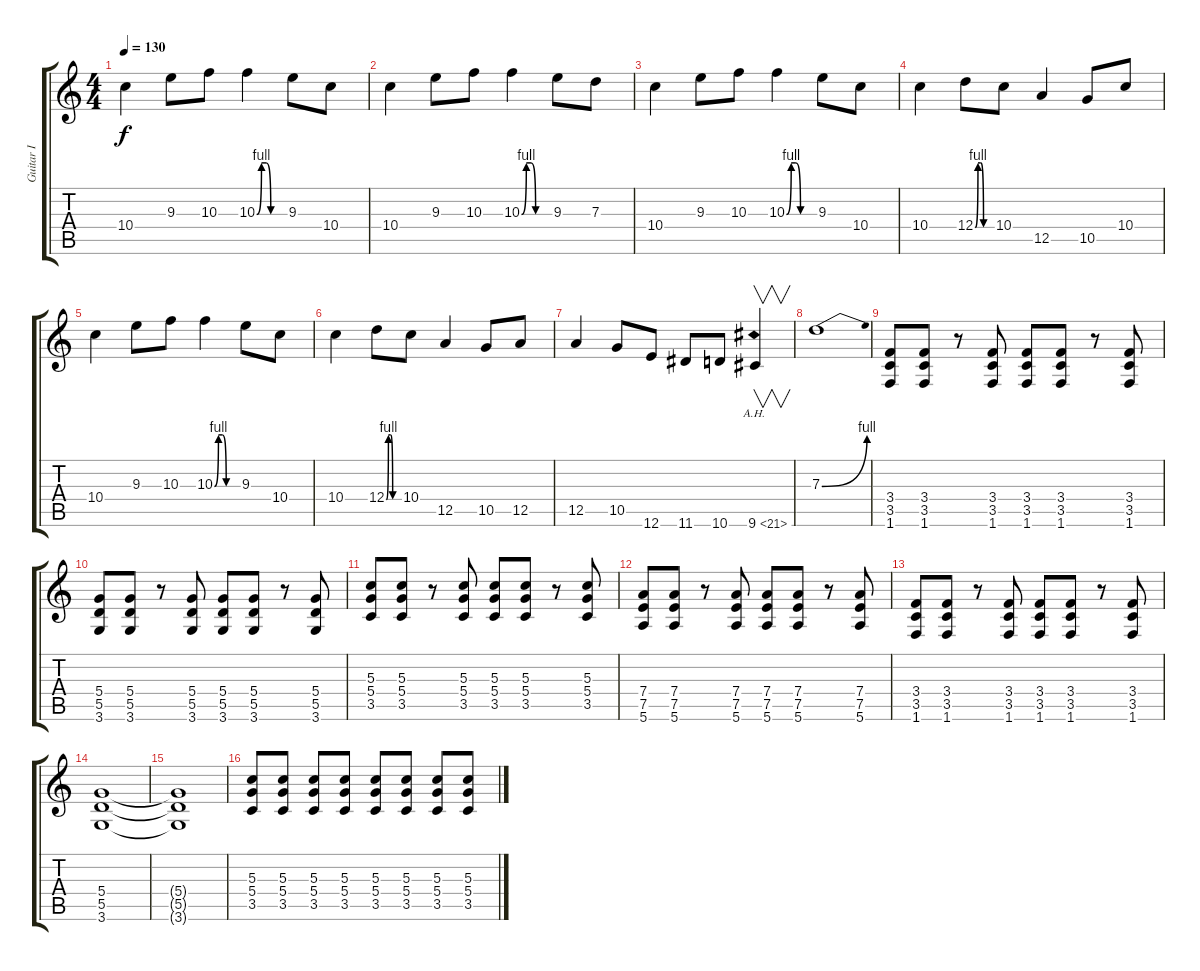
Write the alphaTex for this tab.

\track ("Guitar I" "Guitar I") {instrument overdrivenguitar}
\staff {score tabs}
\tuning (E4 B3 G3 D3 A2 E2) {hide}
\ts (4 4)
\tempo 130
\clef g2
\ks c
10.4.4{dy f} 9.3.8 10.3.8 10.3{be (custom 0 0 10 4 20 4 30 0 60 0)}.4 9.3.8 10.4.8 |
10.4.4 9.3.8 10.3.8 10.3{be (custom 0 0 10 4 20 4 30 0 60 0)}.4 9.3.8 7.3.8 |
10.4.4 9.3.8 10.3.8 10.3{be (custom 0 0 10 4 20 4 30 0 60 0)}.4 9.3.8 10.4.8 |
10.4.4 12.4{be (custom 0 0 10 4 20 4 30 0 60 0)}.8 10.4.8 12.5.4 10.5.8 10.4.8 |
10.4.4 9.3.8 10.3.8 10.3{be (custom 0 0 10 4 20 4 30 0 60 0)}.4 9.3.8 10.4.8 |
10.4.4 12.4{be (custom 0 0 10 4 20 4 30 0 60 0)}.8 10.4.8 12.5.4 10.5.8 12.5.8 |
12.5.4 10.5.8 12.6.8 11.6.8 10.6.8 9.6{ah 12}.4{v} |
7.3{be (bend 0 0 60 4)}.1 |
(3.4 3.5 1.6).8 (3.4 3.5 1.6).8 r.8 (3.4 3.5 1.6).8 (3.4 3.5 1.6).8 (3.4 3.5 1.6).8 r.8 (3.4 3.5 1.6).8 |
(5.4 5.5 3.6).8 (5.4 5.5 3.6).8 r.8 (5.4 5.5 3.6).8 (5.4 5.5 3.6).8 (5.4 5.5 3.6).8 r.8 (5.4 5.5 3.6).8 |
(5.3 5.4 3.5).8 (5.3 5.4 3.5).8 r.8 (5.3 5.4 3.5).8 (5.3 5.4 3.5).8 (5.3 5.4 3.5).8 r.8 (5.3 5.4 3.5).8 |
(7.4 7.5 5.6).8 (7.4 7.5 5.6).8 r.8 (7.4 7.5 5.6).8 (7.4 7.5 5.6).8 (7.4 7.5 5.6).8 r.8 (7.4 7.5 5.6).8 |
(3.4 3.5 1.6).8 (3.4 3.5 1.6).8 r.8 (3.4 3.5 1.6).8 (3.4 3.5 1.6).8 (3.4 3.5 1.6).8 r.8 (3.4 3.5 1.6).8 |
(5.4 5.5 3.6).1 |
(5.4{t} 5.5{t} 3.6{t}).1 |
(5.3 5.4 3.5).8 (5.3 5.4 3.5).8 (5.3 5.4 3.5).8 (5.3 5.4 3.5).8 (5.3 5.4 3.5).8 (5.3 5.4 3.5).8 (5.3 5.4 3.5).8 (5.3 5.4 3.5).8
